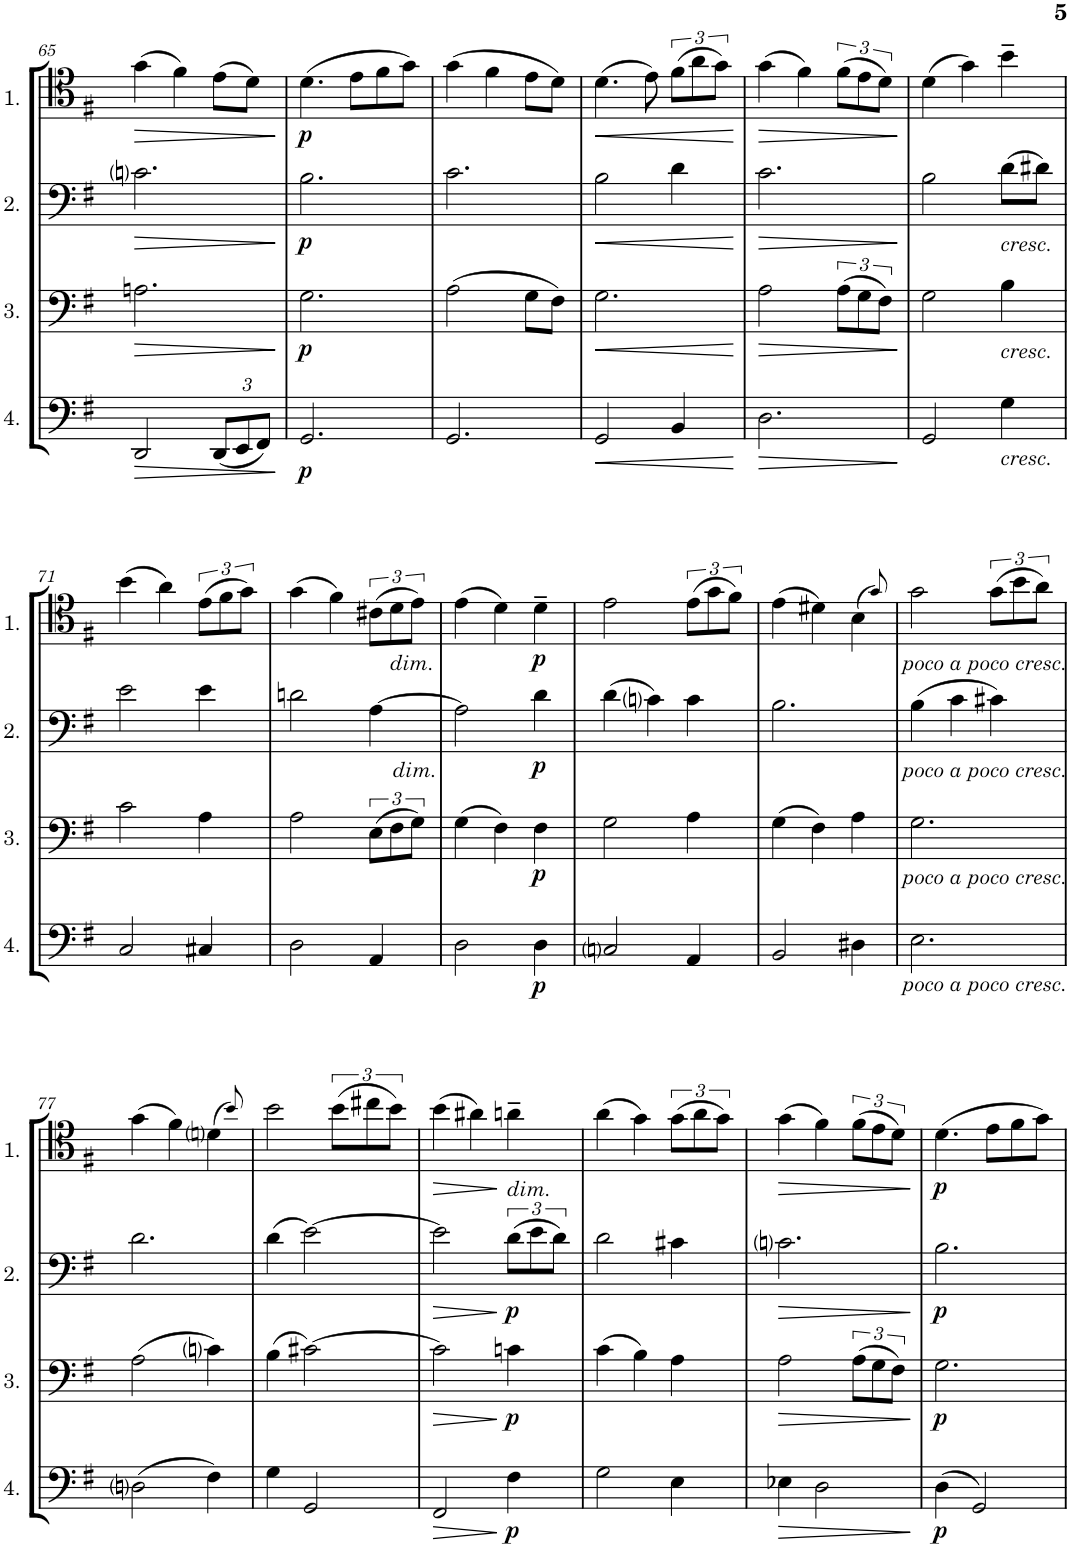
**kern	**dynam	**kern	**dynam	**kern	**dynam	**kern	**dynam
*part4	*part4	*part3	*part3	*part2	*part2	*part1	*part1
*staff4	*staff4	*staff3	*staff3	*staff2	*staff2	*staff1	*staff1
*I"Cello 4	*	*I"Cello 3	*	*I"Cello 2	*	*I"Cello 1	*
!!LO:PB:g=z
*clefF4	*	*clefF4	*	*clefF4	*	*clefC4	*
*k[f#]	*	*k[f#]	*	*k[f#]	*	*k[f#]	*
*M3/4	*	*M3/4	*	*M3/4	*	*M3/4	*
=65	=65	=65	=65	=65	=65	=65	=65
!	!LO:HP:b	!	!LO:HP:b	!	!LO:HP:b	!	!LO:HP:b
2DD/	>	2.An\	>	2.cni\	>	(4g\	>
.	.	.	.	.	.	4f#\)	.
*Xbrackettup	*	*	*	*	*	*	*
(12DD/L	.	.	.	.	.	(8e\L	.
12EE/	.	.	.	.	.	.	.
.	.	.	.	.	.	8d\J)	.
12FF#/J)	.	.	.	.	.	.	.
.	.	.	.	.	.	.	]
=66	=66	=66	=66	=66	=66	=66	=66
!	!LO:DY:b	!	!LO:DY:b	!	!LO:DY:b	!	!LO:DY:b
2.GG/	p	2.G\	p	2.B\	p	(4.d\	p
.	.	.	.	.	.	8e\L	.
.	.	.	.	.	.	8f#\	.
.	.	.	.	.	.	8g\J)	.
=67	=67	=67	=67	=67	=67	=67	=67
2.GG/	.	(2A\	.	2.c\	.	(4g\	.
.	.	.	.	.	.	4f#\	.
.	.	8G\L	.	.	.	8e\L	.
.	.	8F#\J)	.	.	.	8d\J)	.
=68	=68	=68	=68	=68	=68	=68	=68
!	!LO:HP:b	!	!LO:HP:b	!	!LO:HP:b	!	!LO:HP:b
2GG/	<	2.G\	<	2B\	<	(4.d\	<
.	.	.	.	.	.	8e\)	.
4BB/	.	.	.	4d\	.	(12f#\L	.
.	.	.	.	.	.	12a\	.
.	.	.	.	.	.	12g\J)	.
.	]	.	]	.	]	.	[
=69	=69	=69	=69	=69	=69	=69	=69
!	!LO:HP:b	!	!LO:HP:b	!	!LO:HP:b	!	!LO:HP:b
2.D\	>	2A\	>	2.c\	>	(4g\	>
.	.	.	.	.	.	4f#\)	.
.	.	(12A\L	.	.	.	(12f#\L	.
.	.	12G\	.	.	.	12e\	.
.	.	12F#\J)	.	.	.	12d\J)	.
.	[	.	[	.	[	.	]
=70	=70	=70	=70	=70	=70	=70	=70
2GG/	.	2G\	.	2B\	.	(4d\	.
.	.	.	.	.	.	4g\)	.
!	!	!	!	!LO:TX:b:i:t=cresc.	!	!	!
!	!	!LO:TX:b:i:t=cresc.	!	!	!	!	!
!LO:TX:b:i:t=cresc.	!	!	!	!	!	!	!
4G\	.	4B\	.	(8d\L	.	4b~\	.
.	.	.	.	8d#X\J)	.	.	.
!!LO:LB:g=z
=71	=71	=71	=71	=71	=71	=71	=71
2C/	.	2c\	.	2e\	.	(4b\	.
.	.	.	.	.	.	4a\)	.
4C#X/	.	4A\	.	4e\	.	(12e\L	.
.	.	.	.	.	.	12f#\	.
.	.	.	.	.	.	12g\J)	.
=72	=72	=72	=72	=72	=72	=72	=72
2D\	.	2A\	.	2dn\	.	(4g\	.
.	.	.	.	.	.	4f#\)	.
!	!	!	!	!LO:TX:b:i:t=dim.	!	!	!
4AA/	.	(12E\L	.	[4A\	.	(12c#X\L	.
!	!	!	!	!	!	!LO:TX:b:i:t=dim.	!
.	.	12F#\	.	.	.	12d\	.
.	.	12G\J)	.	.	.	12e\J)	.
=73	=73	=73	=73	=73	=73	=73	=73
2D\	.	(4G\	.	2A\]	.	(4e\	.
.	.	4F#\)	.	.	.	4d\)	.
!	!LO:DY:b	!	!LO:DY:b	!	!LO:DY:b	!	!LO:DY:b
4D\	p	4F#\	p	4d\	p	4d~\	p
=74	=74	=74	=74	=74	=74	=74	=74
2Cni/	.	2G\	.	(4d\	.	2e\	.
.	.	.	.	4cni\)	.	.	.
4AA/	.	4A\	.	4c\	.	(12e\L	.
.	.	.	.	.	.	12g\	.
.	.	.	.	.	.	12f#\J)	.
=75	=75	=75	=75	=75	=75	=75	=75
2BB/	.	(4G\	.	2.B\	.	(4e\	.
.	.	4F#\)	.	.	.	4d#X\)	.
4D#X\	.	4A\	.	.	.	(4B\	.
.	.	.	.	.	.	8qg/)	.
=76	=76	=76	=76	=76	=76	=76	=76
!	!	!	!	!	!	!LO:TX:b:i:t=poco a poco cresc.	!
!	!	!	!	!LO:TX:b:i:t=poco a poco cresc.	!	!	!
!	!	!LO:TX:b:i:t=poco a poco cresc.	!	!	!	!	!
!LO:TX:b:i:t=poco a poco cresc.	!	!	!	!	!	!	!
2.E\	.	2.G\	.	(4B\	.	2g\	.
.	.	.	.	4c\	.	.	.
.	.	.	.	4c#X\)	.	(12g\L	.
.	.	.	.	.	.	12b\	.
.	.	.	.	.	.	12a\J)	.
!!LO:LB:g=z
=77	=77	=77	=77	=77	=77	=77	=77
(2Dni\	.	(2A\	.	2.d\	.	(4g\	.
.	.	.	.	.	.	4f#\)	.
4F#\)	.	4cni\)	.	.	.	(4dni\	.
.	.	.	.	.	.	8qb/)	.
=78	=78	=78	=78	=78	=78	=78	=78
4G\	.	(4B\	.	(4d\	.	2b\	.
2GG/	.	[2c#X\)	.	[2e\)	.	.	.
.	.	.	.	.	.	(12b\L	.
.	.	.	.	.	.	12cc#X\	.
.	.	.	.	.	.	12b\J)	.
=79	=79	=79	=79	=79	=79	=79	=79
!	!LO:HP:b	!	!LO:HP:b	!	!LO:HP:b	!	!LO:HP:b
2FF#/	>	2c#\]	>	2e\]	>	(4b\	>
.	.	.	.	.	.	4a#X\)	.
!	!	!	!	!	!	!LO:TX:b:i:t=dim.	!
!	!LO:DY:n=1:b	!	!LO:DY:n=1:b	!	!LO:DY:n=1:b	!	!
4F#\	] p	4cn\	] p	(12d\L	] p	4an~\	]
.	.	.	.	12e\	.	.	.
.	.	.	.	12d\J)	.	.	.
=80	=80	=80	=80	=80	=80	=80	=80
2G\	.	(4c\	.	2d\	.	(4a\	.
.	.	4B\)	.	.	.	4g\)	.
4E\	.	4A\	.	4c#X\	.	(12g\L	.
.	.	.	.	.	.	12a\	.
.	.	.	.	.	.	12g\J)	.
=81	=81	=81	=81	=81	=81	=81	=81
!	!	!	!	!	!	!	!LO:HP:b
4E-X\	.	2A\	.	2.cni\	.	(4g\	>
2D\	.	.	.	.	.	4f#\)	.
.	.	(12A\L	.	.	.	(12f#\L	.
.	.	12G\	.	.	.	12e\	.
.	.	12F#\J)	.	.	.	12d\J)	.
.	]	.	]	.	]	.	]
=82	=82	=82	=82	=82	=82	=82	=82
!	!LO:DY:b	!	!LO:DY:b	!	!LO:DY:b	!	!LO:DY:b
(4D\	p	2.G\	p	2.B\	p	(4.d\	p
2GG/)	.	.	.	.	.	.	.
.	.	.	.	.	.	8e\L	.
.	.	.	.	.	.	8f#\	.
.	.	.	.	.	.	8g\J)	.
=	=	=	=	=	=	=	=
*-	*-	*-	*-	*-	*-	*-	*-
